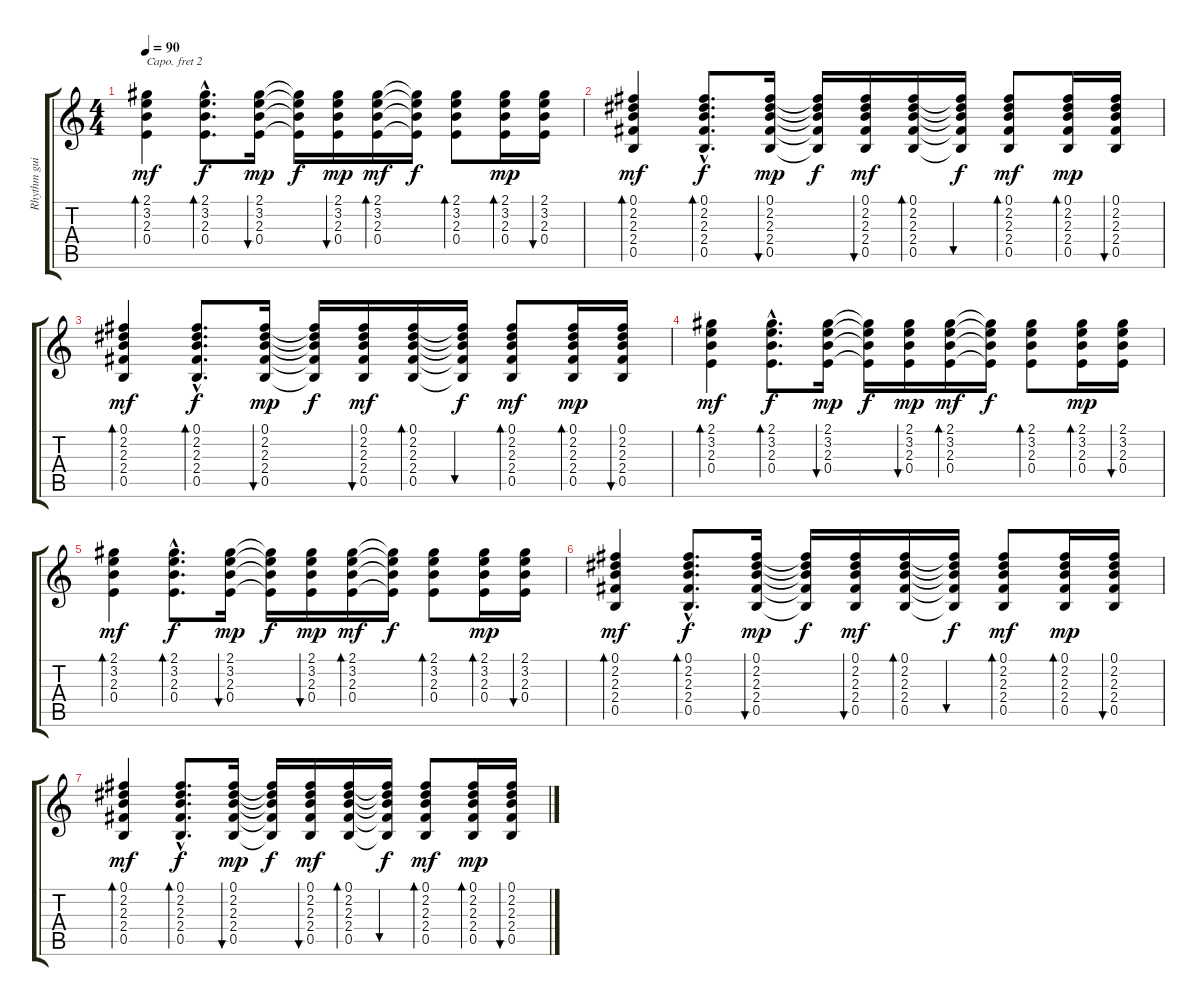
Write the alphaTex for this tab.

\track ("Rhythm guitar" "Rhythm gui") {instrument acousticguitarsteel}
\staff {score tabs}
\capo 2
\tuning (E4 B3 G3 D3 A2 E2) {hide}
\ts (4 4)
\tempo 90
\clef g2
\ks c
(2.1 3.2 2.3 0.4).4{bd 30 dy mf} (2.1{hac} 3.2{hac} 2.3{hac} 0.4{hac}).8{d bd 30 dy f} (2.1 3.2 2.3 0.4).16{bu 30 dy mp} (2.1{t} 3.2{t} 2.3{t} 0.4{t}).16{dy f volume 9} (2.1 3.2 2.3 0.4).16{bu 30 dy mp} (2.1 3.2 2.3 0.4).16{bd 30 dy mf} (2.1{t} 3.2{t} 2.3{t} 0.4{t}).16{dy f} (2.1 3.2 2.3 0.4).8{bd 30} (2.1 3.2 2.3 0.4).16{bd 30 dy mp} (2.1 3.2 2.3 0.4).16{bu 30} |
(0.1 2.2 2.3 2.4 0.5).4{bd 30 dy mf volume 7} (0.1{hac} 2.2{hac} 2.3{hac} 2.4{hac} 0.5{hac}).8{d bd 30 dy f} (0.1 2.2 2.3 2.4 0.5).16{bu 30 dy mp} (0.1{t} 2.2{t} 2.3{t} 2.4{t} 0.5{t}).16{dy f} (0.1 2.2 2.3 2.4 0.5).16{bu 30 dy mf} (0.1 2.2 2.3 2.4 0.5).16{bd 30} (0.1{t} 2.2{t} 2.3{t} 2.4{t} 0.5{t}).16{bu 30 dy f} (0.1 2.2 2.3 2.4 0.5).8{bd 30 dy mf} (0.1 2.2 2.3 2.4 0.5).16{bd 30 dy mp} (0.1 2.2 2.3 2.4 0.5).16{bu 30} |
(0.1 2.2 2.3 2.4 0.5).4{bd 30 dy mf volume 6} (0.1{hac} 2.2{hac} 2.3{hac} 2.4{hac} 0.5{hac}).8{d bd 30 dy f} (0.1 2.2 2.3 2.4 0.5).16{bu 30 dy mp} (0.1{t} 2.2{t} 2.3{t} 2.4{t} 0.5{t}).16{dy f} (0.1 2.2 2.3 2.4 0.5).16{bu 30 dy mf} (0.1 2.2 2.3 2.4 0.5).16{bd 30} (0.1{t} 2.2{t} 2.3{t} 2.4{t} 0.5{t}).16{bu 30 dy f} (0.1 2.2 2.3 2.4 0.5).8{bd 30 dy mf} (0.1 2.2 2.3 2.4 0.5).16{bd 30 dy mp} (0.1 2.2 2.3 2.4 0.5).16{bu 30} |
(2.1 3.2 2.3 0.4).4{bd 30 dy mf volume 4} (2.1{hac} 3.2{hac} 2.3{hac} 0.4{hac}).8{d bd 30 dy f} (2.1 3.2 2.3 0.4).16{bu 30 dy mp} (2.1{t} 3.2{t} 2.3{t} 0.4{t}).16{dy f} (2.1 3.2 2.3 0.4).16{bu 30 dy mp} (2.1 3.2 2.3 0.4).16{bd 30 dy mf} (2.1{t} 3.2{t} 2.3{t} 0.4{t}).16{dy f} (2.1 3.2 2.3 0.4).8{bd 30} (2.1 3.2 2.3 0.4).16{bd 30 dy mp} (2.1 3.2 2.3 0.4).16{bu 30} |
(2.1 3.2 2.3 0.4).4{bd 30 dy mf volume 3} (2.1{hac} 3.2{hac} 2.3{hac} 0.4{hac}).8{d bd 30 dy f} (2.1 3.2 2.3 0.4).16{bu 30 dy mp} (2.1{t} 3.2{t} 2.3{t} 0.4{t}).16{dy f} (2.1 3.2 2.3 0.4).16{bu 30 dy mp} (2.1 3.2 2.3 0.4).16{bd 30 dy mf} (2.1{t} 3.2{t} 2.3{t} 0.4{t}).16{dy f} (2.1 3.2 2.3 0.4).8{bd 30} (2.1 3.2 2.3 0.4).16{bd 30 dy mp} (2.1 3.2 2.3 0.4).16{bu 30} |
(0.1 2.2 2.3 2.4 0.5).4{bd 30 dy mf volume 2} (0.1{hac} 2.2{hac} 2.3{hac} 2.4{hac} 0.5{hac}).8{d bd 30 dy f} (0.1 2.2 2.3 2.4 0.5).16{bu 30 dy mp} (0.1{t} 2.2{t} 2.3{t} 2.4{t} 0.5{t}).16{dy f} (0.1 2.2 2.3 2.4 0.5).16{bu 30 dy mf} (0.1 2.2 2.3 2.4 0.5).16{bd 30} (0.1{t} 2.2{t} 2.3{t} 2.4{t} 0.5{t}).16{bu 30 dy f} (0.1 2.2 2.3 2.4 0.5).8{bd 30 dy mf} (0.1 2.2 2.3 2.4 0.5).16{bd 30 dy mp} (0.1 2.2 2.3 2.4 0.5).16{bu 30} |
(0.1 2.2 2.3 2.4 0.5).4{bd 30 dy mf volume 1} (0.1{hac} 2.2{hac} 2.3{hac} 2.4{hac} 0.5{hac}).8{d bd 30 dy f} (0.1 2.2 2.3 2.4 0.5).16{bu 30 dy mp} (0.1{t} 2.2{t} 2.3{t} 2.4{t} 0.5{t}).16{dy f} (0.1 2.2 2.3 2.4 0.5).16{bu 30 dy mf} (0.1 2.2 2.3 2.4 0.5).16{bd 30} (0.1{t} 2.2{t} 2.3{t} 2.4{t} 0.5{t}).16{bu 30 dy f} (0.1 2.2 2.3 2.4 0.5).8{bd 30 dy mf volume 0} (0.1 2.2 2.3 2.4 0.5).16{bd 30 dy mp} (0.1 2.2 2.3 2.4 0.5).16{bu 30}
